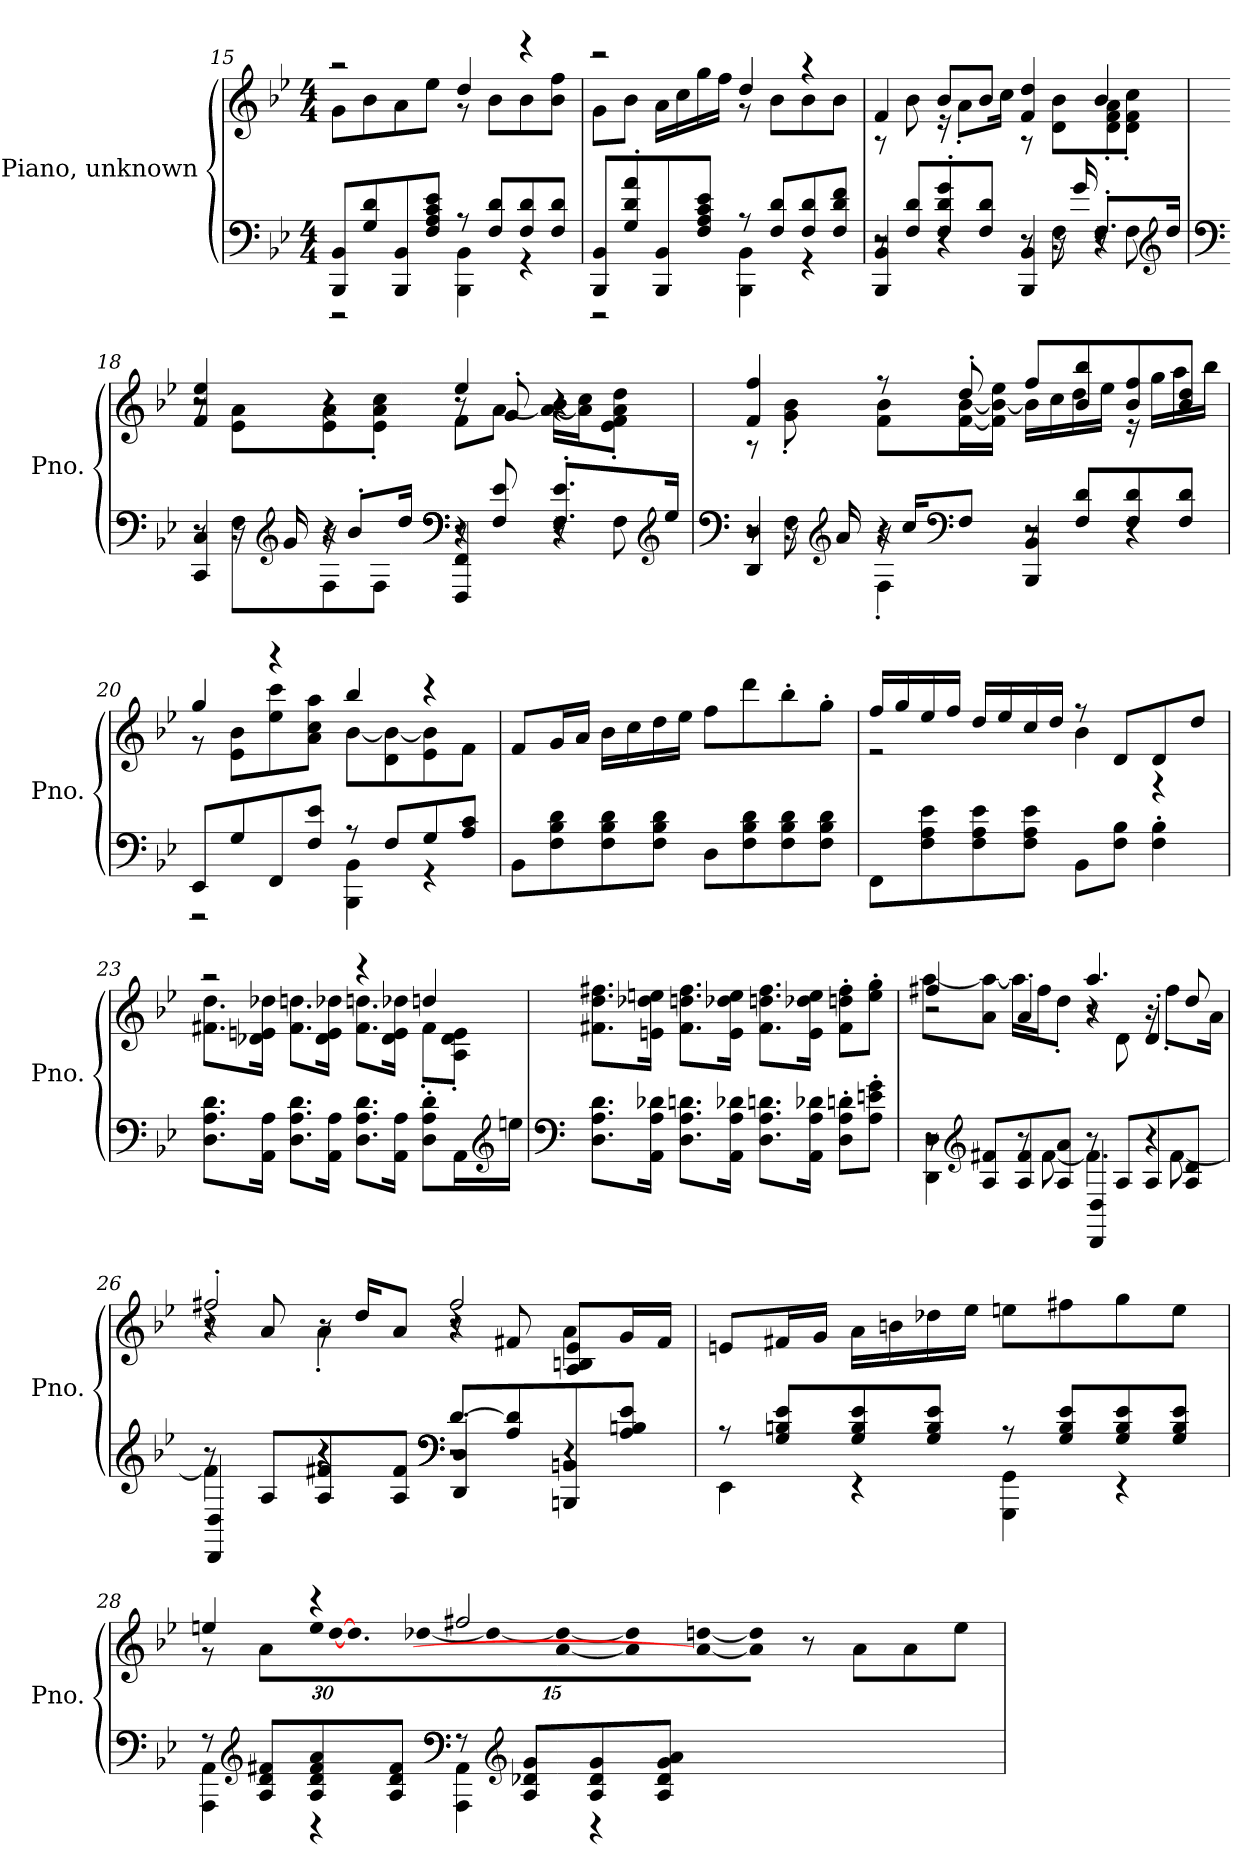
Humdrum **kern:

**kern	**kern
*part1	*part1
*staff2	*staff1
*I"Piano, unknown	*
*I'Pno.	*
!!LO:LB:g=z
*clefF4	*clefG2
*k[b-e-]	*k[b-e-]
*M4/4	*M4/4
=15	=15
*^	*^
8BBB-/ 8BB-/L	2r	2r	8g\L
8G/ 8d/	.	.	8b-\
8BBB-/ 8BB-/	.	.	8a\
8F/ 8A/ 8c/ 8e-/J	.	.	8ee-\J
8r	4BBB-\ 4BB-\	4dd/	8r
8F/ 8d/L	.	.	8b-\L
8F/ 8d/	4r	4r	8b-\
8F/ 8d/J	.	.	8b-\ 8ff\J
=16	=16	=16	=16
8BBB-/ 8BB-/L	2r	2r	8g\L
8G/' 8d/' 8a/'	.	.	8b-\J
8BBB-/ 8BB-/	.	.	16a\LL
.	.	.	16cc\
8F/ 8A/ 8c/ 8e-/J	.	.	16gg\
.	.	.	16ff\JJ
8r	4BBB-\ 4BB-\	4dd/	8r
8F/ 8d/L	.	.	8b-\L
8F/ 8d/	4r	4r	8b-\
8F/ 8d/ 8f/J	.	.	8b-\J
=17	=17	=17	=17
*	*^	*	*
8r	2r	4BBB-/ 4BB-/	4f/	8r
8F/ 8d/L	.	.	.	8b-\
8F/' 8d/' 8g/'	.	4r	8b-/L	16r
.	.	.	.	8a'\L
8F/ 8d/J	.	.	8b-/J	.
.	.	.	.	16cc\Jk
8r	8r	4BBB-/ 4BB-/	4f/ 4dd/	8r
16r	8F\	.	.	8d\ 8b-\L
16g/	.	.	.	.
8.F'/L	8r	4r	4b-/	8d\' 8f\' 8a\'
.	8F\	.	.	8d\' 8f\' 8cc\'J
*clefG2	*	*	*	*
16dd/Jk	.	.	.	.
*	*	*	*v	*v
!!LO:LB:g=z
=18	=18	=18	=18
*clefF4	*	*	*
*	*	*	*^
*	*	*	*	*^
8r	8r	4CC/ 4C/	4f/ 4ee-/	8r	2r
16r	8F\L	.	.	8e-\ 8a\L	.
*clefG2	*	*	*	*	*
16g/	.	.	.	.	.
16r	8F\	4r	4r	8e-\ 8a\	.
8b-'/L	.	.	.	.	.
.	8F\J	.	.	8e-\' 8a\' 8cc\'J	.
16dd/Jk	.	.	.	.	.
*clefF4	*	*	*	*	*
8r	4r	4FFF/ 4FF/	4ee-/	8f\L	8r
8F/ 8e-/	.	.	.	[8a\J	8g'/
8.F/' 8.e-/'L	8r	4r	4r	16a\_ 16b-\LL	4r
.	.	.	.	16a\] 16cc\J	.
.	8F\	.	.	8e-\' 8f\' 8a\' 8dd\'J	.
*clefG2	*	*	*	*	*
16ee-/Jk	.	.	.	.	.
*	*	*	*v	*v	*v
=19	=19	=19	=19
*clefF4	*	*	*
*	*	*	*^
8r	8r	4DD/ 4D/	4f/ 4ff/	8r
16r	8F\	.	.	8g\' 8b-\'
*clefG2	*	*	*	*
16a/	.	.	.	.
16r	4F'\	4r	8r	8f\ 8b-\L
16cc/KL	.	.	.	.
*clefF4	*	*	*	*
8F/J	.	.	8dd'/	[16f\ [16b-\L
.	.	.	.	16f\] 16b-\_ 16ee-\JJ
8r	2r	4BBB-/ 4BB-/	8ff/L	16b-\LL]
.	.	.	.	16cc\
8F/ 8d/L	.	.	8b-/ 8bb-/	16dd\
.	.	.	.	16ee-\JJ
8F/ 8d/	.	4r	8b-/ 8ff/	16r
.	.	.	.	16gg\LL
8F/ 8d/J	.	.	8b-/ 8dd/J	16aa\
.	.	.	.	16bb-\JJ
*	*v	*v	*	*
!!LO:PB:g=z	!!
=20	=20	=20	=20
8EE-/L	2r	4gg/	8r
8G/	.	.	8e-\ 8b-\L
8FF/	.	4r	8ee-\ 8ccc\
8F/ 8e-/J	.	.	8a\ 8cc\ 8aa\J
8r	4BBB-\ 4BB-\	4bb-/	[8b-\L
8F/L	.	.	8d\ 8b-\_
8G/	4r	4r	8e-\ 8b-\]
8A/ 8c/J	.	.	8f\J
*v	*v	*	*
*	*v	*v
=21	=21
8BB-\L	8f/L
8F\ 8B-\ 8d\	16g/L
.	16a/JJ
8F\ 8B-\ 8d\	16b-\LL
.	16cc\
8F\ 8B-\ 8d\J	16dd\
.	16ee-\JJ
8D\L	8ff\L
8F\ 8B-\ 8d\	8ddd\
8F\ 8B-\ 8d\	8bb-'\
8F\ 8B-\ 8d\J	8gg'\J
=22	=22
*	*^
8FF\L	16ff/LL	2r
.	16gg/	.
8F\ 8A\ 8e-\	16ee-/	.
.	16ff/JJ	.
8F\ 8A\ 8e-\	16dd/LL	.
.	16ee-/	.
8F\ 8A\ 8e-\J	16cc/	.
.	16dd/JJ	.
8BB-\L	8r	4b-\
8F\ 8B-\J	8d/L	.
4F\' 4B-\'	8d/	4r
.	8dd/J	.
!!LO:LB:g=z	!!
=23	=23	=23
8.D\ 8.A\ 8.d\L	2r	8.f#X\ 8.dd\L
16AA\ 16A\Jk	.	16d-X\ 16en\ 16dd-X\Jk
8.D\ 8.A\ 8.d\L	.	8.f#\ 8.ddn\L
16AA\ 16A\Jk	.	16d-\ 16e\ 16dd-X\Jk
8.D\ 8.A\ 8.d\L	4r	8.f#\ 8.ddn\L
16AA\ 16A\Jk	.	16d-\ 16e\ 16dd-X\Jk
8D\' 8A\' 8d\'L	4ddn/	8f#'\L
16AA\L	.	8A\' 8d-\' 8e\'J
*clefG2	*	*
16een\JJ	.	.
*	*v	*v
=24	=24
*clefF4	*
8.D\ 8.A\ 8.d\L	8.f#X\ 8.dd\ 8.ff#X\L
16AA\ 16A\ 16d-X\Jk	16en\ 16dd-X\ 16een\Jk
8.D\ 8.A\ 8.dn\L	8.f#\ 8.ddn\ 8.ff#\L
16AA\ 16A\ 16d-X\Jk	16e\ 16dd-X\ 16ee\Jk
8.D\ 8.A\ 8.dn\L	8.f#\ 8.ddn\ 8.ff#\L
16AA\ 16A\ 16d-X\Jk	16e\ 16dd-X\ 16ee\Jk
8D\' 8A\' 8dn\'L	8f#\' 8ddn\' 8ff#\'L
8A\' 8en\' 8g\'J	8ee\' 8gg\'J
!!LO:LB:g=z
=25	=25
*^	*^
*	*^	*	*^
8r	4DD\ 4D\	2r	4ff#X/	[8aa\L	2r
*clefG2	*	*	*	*	*
8A/ 8f#X/L	.	.	.	8a\ 8aa\_J	.
8A/ 8f#/	8r	.	4a'/	16aa\LL]	.
.	.	.	.	16ff#\J	.
8A/ 8a/J	[8f#\	.	.	8dd'\J	.
8r	4.f#\]	4DD/ 4D/	4.aa/	8r	4r
8A/L	.	.	.	8d\	.
8A/	.	4r	.	16r	4d'/
.	.	.	.	8ff#'\L	.
8A/ 8d/J	[8f#\	.	8dd/	.	.
.	.	.	.	16a\Jk	.
=26	=26	=26	=26	=26	=26
8r	4f#\]	4DD/ 4D/	2ff#X'/	4r	8r
8A/L	.	.	.	.	8a/
8A/ 8f#X/	4r	4r	.	4a'\	16r
.	.	.	.	.	16dd/KL
8A/ 8f#/J	.	.	.	.	8a/J
*clefF4	*	*	*	*	*
[8d/L	2r	4DD/' 4D/'	2ff#/	4r	8r
8A/ 8d/]	.	.	.	.	8f#X/
8BBBn/ 8BBn/	.	4r	.	4a\	8A/ 8Bn/ 8e-/L
8A/ 8Bn/ 8e-/J	.	.	.	.	16g/L
.	.	.	.	.	16f#/JJ
*	*v	*v	*	*	*
*	*	*v	*v	*v
!!LO:LB:g=z
=27	=27	=27
8r	4EE-\	8en/L
8G/ 8Bn/ 8e-/L	.	16f#X/L
.	.	16g/JJ
8G/ 8B/ 8e-/	4r	16a\LL
.	.	16bn\
8G/ 8B/ 8e-/J	.	16dd-X\
.	.	16ee-\JJ
8r	4GGG\ 4GG\	8een\L
8G/ 8B/ 8e-/L	.	8ff#X\
8G/ 8B/ 8e-/	4r	8gg\
8G/ 8B/ 8e-/J	.	8ee\J
=28	=28	=28
*	*	*^
8r	4AAA\ 4AA\	4een/	8r
*clefG2	*	*	*
8A/ 8d/ 8f#X/L	.	.	8a\L
*	*	*	*Xbrackettup
!	!	!	!LO:N:vis=64
8A/ 8d/ 8f#/ 8a/	4r	4r	960%17ee\LLL
!	!	!	!LO:N:vis=64
.	.	.	[960%17dd\J
.	.	.	1920ryy
!	!	!	!LO:N:vis=32.
.	.	.	1920%103dd\]
!	!	!	!LO:N:vis=64
.	.	.	[960%17dd-X\L
!	!	!	!LO:N:vis=64
.	.	.	960%17dd-\_
!	!	!	!LO:N:vis=64
8A/ 8d/ 8f#/J	.	.	[960%17a\ 960%17dd-\_
!	!	!	!LO:N:vis=64
.	.	.	960%17a\_ 960%17dd-\]
.	.	.	1920ryy
!	!	!	!LO:N:vis=64
.	.	.	960%17a\_ [960%17ddn\JJ
!	!	!	!LO:N:vis=16
.	.	.	1920%137a\] 1920%137dd\]JJ
*clefF4	*	*	*
8r	4AAA\ 4AA\	2ff#X/	8r
*clefG2	*	*	*
8A/ 8d-X/ 8g/L	.	.	8a\L
8A/ 8d-/ 8g/	4r	.	8a\
8A/ 8d-/ 8g/ 8a/J	.	.	8ee\J
*v	*v	*	*
*	*v	*v
=	=
*-	*-
